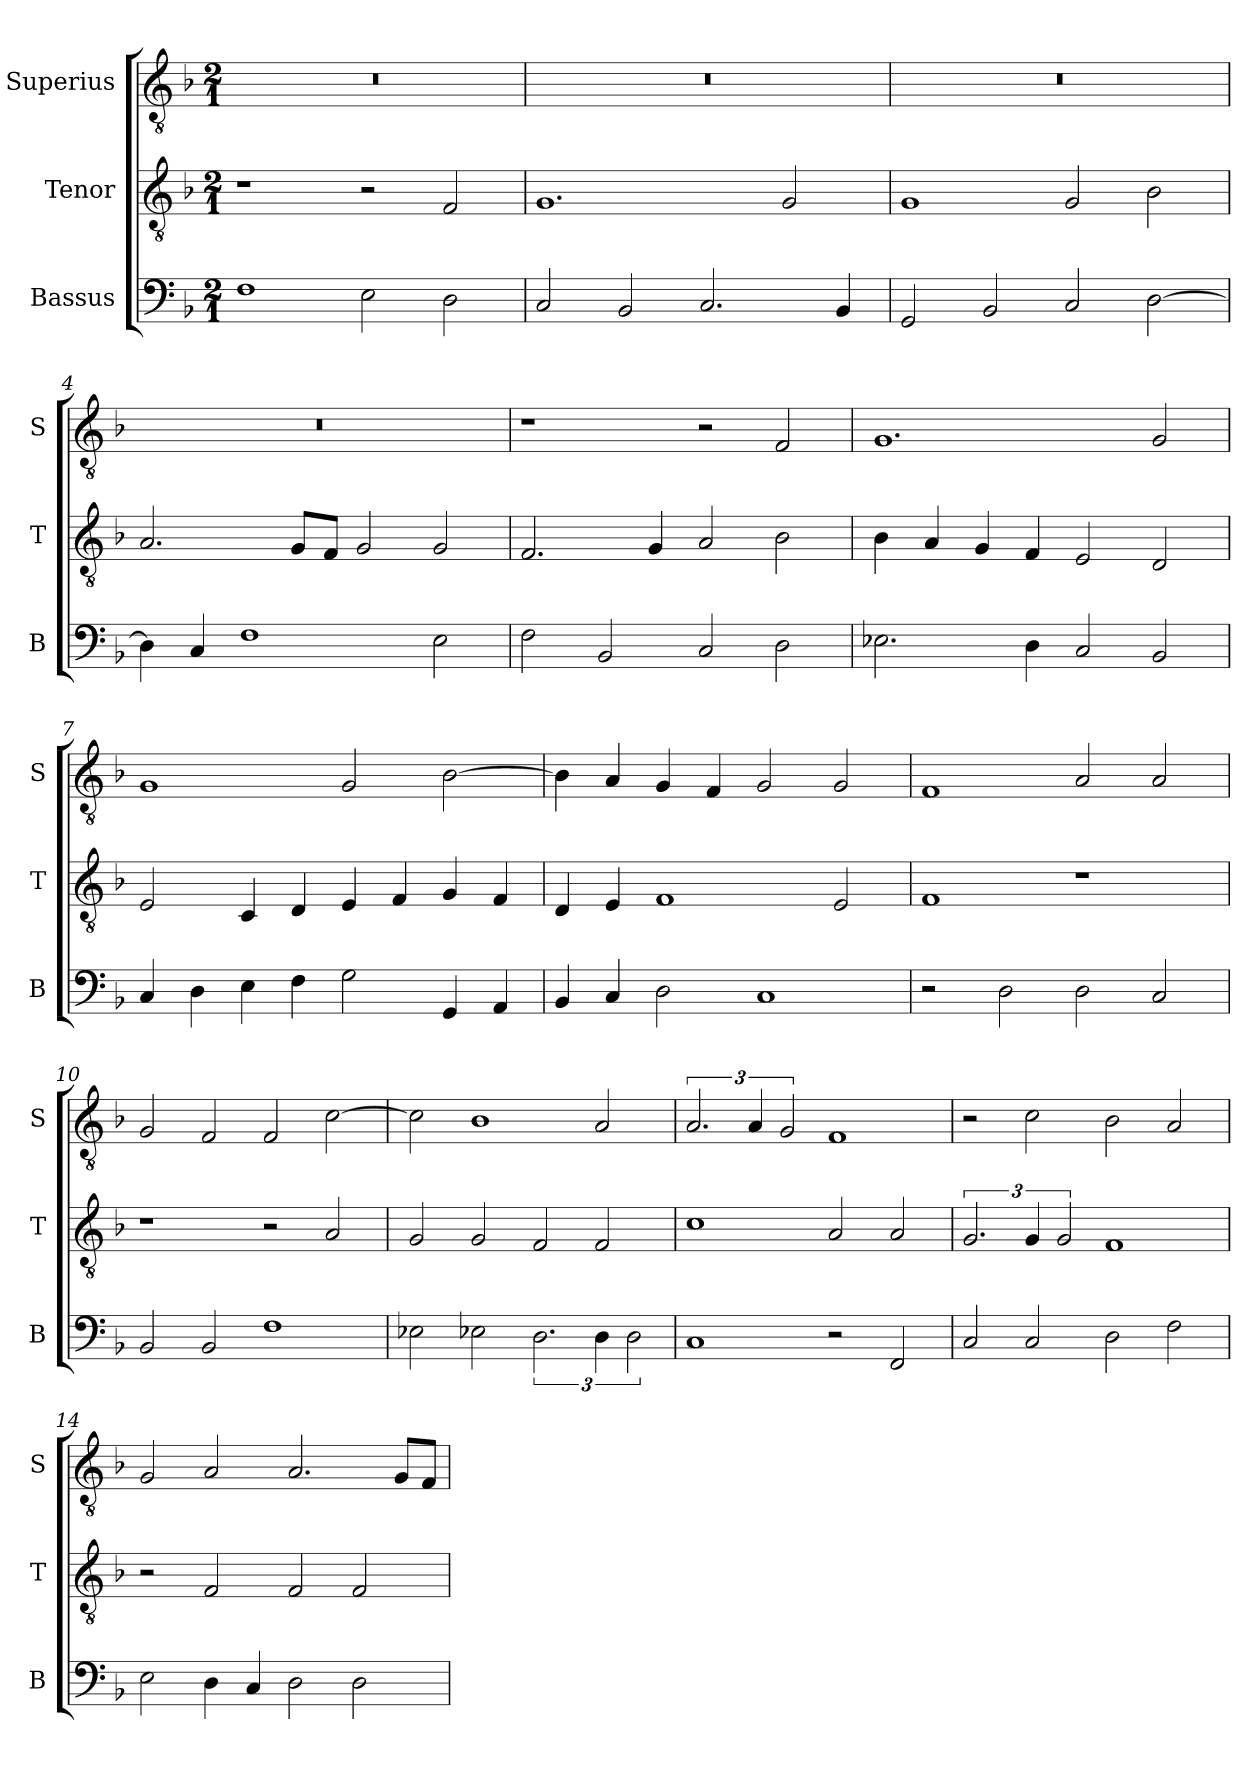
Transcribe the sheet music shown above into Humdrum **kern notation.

**kern	**kern	**kern
*part3	*part2	*part1
*staff3	*staff2	*staff1
*I"Bassus	*I"Tenor	*I"Superius
*I'B	*I'T	*I'S
*clefF4	*clefGv2	*clefGv2
*k[b-]	*k[b-]	*k[b-]
*F:	*F:	*F:
*M2/1	*M2/1	*M2/1
=1	=1	=1
1F	1r	0r
2E	2r	.
2D	2F	.
=2	=2	=2
2C	1.G	0r
2BB-	.	.
2.C	.	.
.	2G	.
4BB-	.	.
=3	=3	=3
2GG	1G	0r
2BB-	.	.
2C	2G	.
[2D	2B-	.
=4	=4	=4
4D]	2.A	0r
4C	.	.
1F	.	.
.	8GL	.
.	8FJ	.
.	2G	.
2E	2G	.
=5	=5	=5
2F	2.F	1r
2BB-	.	.
.	4G	.
2C	2A	2r
2D	2B-	2F
=6	=6	=6
2.E-X	4B-	1.G
.	4A	.
.	4G	.
4D	4F	.
2C	2E	.
2BB-	2D	2G
=7	=7	=7
4C	2E	1G
4D	.	.
4E	4C	.
4F	4D	.
2G	4E	2G
.	4F	.
4GG	4G	[2B-
4AA	4F	.
=8	=8	=8
4BB-	4D	4B-]
4C	4E	4A
2D	1F	4G
.	.	4F
1C	.	2G
.	2E	2G
=9	=9	=9
2r	1F	1F
2D	.	.
2D	1r	2A
2C	.	2A
=10	=10	=10
2BB-	1r	2G
2BB-	.	2F
1F	2r	2F
.	2A	[2c
=11	=11	=11
2E-X	2G	2c]
2E-X	2G	1B-
3.D	2F	.
6D	2F	2A
3D	.	.
=12	=12	=12
1C	1c	3.A
.	.	6A
.	.	3G
2r	2A	1F
2FF	2A	.
=13	=13	=13
2C	3.G	2r
2C	6G	2c
.	3G	.
2D	1F	2B-
2F	.	2A
=14	=14	=14
2E	2r	2G
4D	2F	2A
4C	.	.
2D	2F	2.A
2D	2F	.
.	.	8GL
.	.	8FJ
=	=	=
*-	*-	*-
